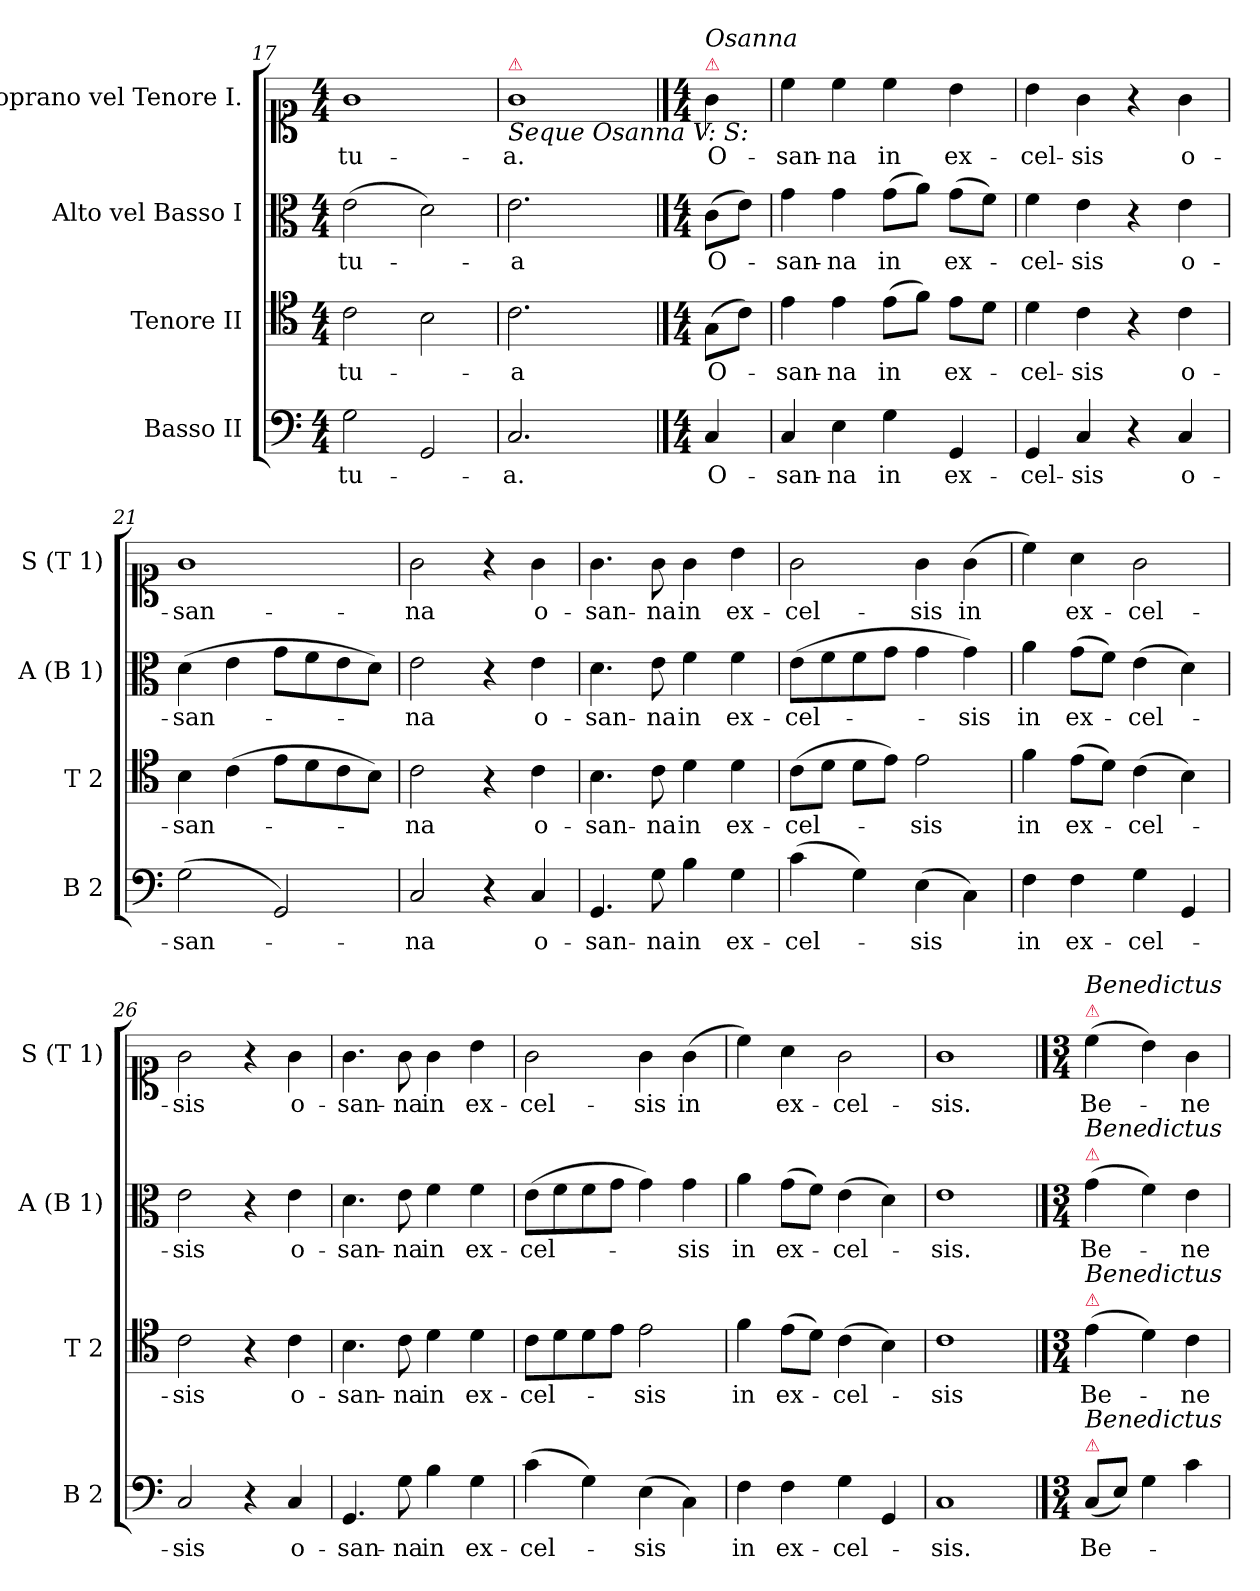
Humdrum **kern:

**kern	**text	**kern	**text	**kern	**text	**kern	**text
*part4	*part4	*part3	*part3	*part2	*part2	*part1	*part1
*staff4	*staff4	*staff3	*staff3	*staff2	*staff2	*staff1	*staff1
*I"Basso II	*	*I"Tenore II	*	*I"Alto vel Basso I	*	*I"Soprano vel Tenore I.	*
*I'B 2	*	*I'T 2	*	*I'A (B 1)	*	*I'S (T 1)	*
*clefF4	*	*clefC4	*	*clefC3	*	*clefC1	*
*k[]	*	*k[]	*	*k[]	*	*k[]	*
*C:	*	*C:	*	*C:	*	*C:	*
*M4/4	*	*M4/4	*	*M4/4	*	*M4/4	*
=17	=17	=17	=17	=17	=17	=17	=17
2G\	tu-	2c\	tu-	(>2e\	tu-	1g	tu-
2GG/	.	2B\	.	2d\)	.	.	.
=18	=18	=18	=18	=18	=18	=18	=18
!	!	!	!	!	!	!LO:TX:a:color=crimson:t=⚠	!
!	!	!	!	!	!	!LO:TX:b:i:t=Seque Osanna V&colon; S&colon;	!
!	!	!	!	!	!	!LO:N:vis=1	!
2.C/	-a.	2.c\	-a	2.e\	-a	2.g\	-a.
4ryy	.	4ryy	.	4ryy	.	4ryy	.
==	==	==	==	==	==	==	==
*M4/4	*	*M4/4	*	*M4/4	*	*M4/4	*
!	!	!	!	!	!	!LO:TX:a:color=crimson:t=⚠	!
!	!	!	!	!	!	!LO:TX:a:i:t=Osanna	!
4C/	O-	(>8G\L	O-	(>8c\L	O-	4g\	O-
.	.	8c\J)	.	8e\J)	.	.	.
=19	=19	=19	=19	=19	=19	=19	=19
4C/	-san-	4e\	-san-	4g\	-san-	4cc\	-san-
4E\	-na	4e\	-na	4g\	-na	4cc\	-na
4G\	in	(>8e\L	in	(>8g\L	in	4cc\	in
.	.	8f\J)	.	8a\J)	.	.	.
4GG/	ex-	8e\L	ex-	(>8g\L	ex-	4b\	ex-
.	.	8d\J	.	8f\J)	.	.	.
=20	=20	=20	=20	=20	=20	=20	=20
4GG/	-cel-	4d\	-cel-	4f\	-cel-	4b\	-cel-
4C/	-sis	4c\	-sis	4e\	-sis	4g\	-sis
4r	.	4r	.	4r	.	4r	.
4C/	o-	4c\	o-	4e\	o-	4g\	o-
=21	=21	=21	=21	=21	=21	=21	=21
(>2G\	-san-	4B\	-san-	(>4d\	-san-	1g	-san-
.	.	(>4c\	.	4e\	.	.	.
2GG/)	.	8e\L	.	8g\L	.	.	.
.	.	8d\	.	8f\	.	.	.
.	.	8c\	.	8e\	.	.	.
.	.	8B\J)	.	8d\J)	.	.	.
=22	=22	=22	=22	=22	=22	=22	=22
2C/	-na	2c\	-na	2e\	-na	2g\	-na
4r	.	4r	.	4r	.	4r	.
4C/	o-	4c\	o-	4e\	o-	4g\	o-
=23	=23	=23	=23	=23	=23	=23	=23
4.GG/	-san-	4.B\	-san-	4.d\	-san-	4.g\	-san-
8G\	-na	8c\	-na	8e\	-na	8g\	-na
4B\	in	4d\	in	4f\	in	4g\	in
4G\	ex-	4d\	ex-	4f\	ex-	4b\	ex-
=24	=24	=24	=24	=24	=24	=24	=24
(>4c\	-cel-	(>8c\L	-cel-	(>8e\L	-cel-	2g\	-cel-
.	.	8d\J	.	8f\	.	.	.
4G\)	.	8d\L	.	8f\	.	.	.
.	.	8e\J)	.	8g\J	.	.	.
(>4E\	-sis	2e\	-sis	4g\	.	4g\	-sis
4C\)	.	.	.	4g\)	-sis	(>4g\	in
=25	=25	=25	=25	=25	=25	=25	=25
4F\	in	4f\	in	4a\	in	4cc\)	.
4F\	ex-	(>8e\L	ex-	(>8g\L	ex-	4a\	ex-
.	.	8d\J)	.	8f\J)	.	.	.
4G\	-cel-	(>4c\	-cel-	(>4e\	-cel-	2g\	-cel-
4GG/	.	4B\)	.	4d\)	.	.	.
=26	=26	=26	=26	=26	=26	=26	=26
2C/	-sis	2c\	-sis	2e\	-sis	2g\	-sis
4r	.	4r	.	4r	.	4r	.
4C/	o-	4c\	o-	4e\	o-	4g\	o-
=27	=27	=27	=27	=27	=27	=27	=27
4.GG/	-san-	4.B\	-san-	4.d\	-san-	4.g\	-san-
8G\	-na	8c\	-na	8e\	-na	8g\	-na
4B\	in	4d\	in	4f\	in	4g\	in
4G\	ex-	4d\	ex-	4f\	ex-	4b\	ex-
=28	=28	=28	=28	=28	=28	=28	=28
(>4c\	-cel-	8c\L	-cel-	(>8e\L	-cel-	2g\	-cel-
.	.	8d\	.	8f\	.	.	.
4G\)	.	8d\	.	8f\	.	.	.
.	.	8e\J	.	8g\J	.	.	.
(>4E\	-sis	2e\	-sis	4g\)	.	4g\	-sis
4C\)	.	.	.	4g\	-sis	(>4g\	in
=29	=29	=29	=29	=29	=29	=29	=29
4F\	in	4f\	in	4a\	in	4cc\)	.
4F\	ex-	(>8e\L	ex-	(>8g\L	ex-	4a\	ex-
.	.	8d\J)	.	8f\J)	.	.	.
4G\	-cel-	(>4c\	-cel-	(>4e\	-cel-	2g\	-cel-
4GG/	.	4B\)	.	4d\)	.	.	.
=30	=30	=30	=30	=30	=30	=30	=30
1C	-sis.	1c	-sis	1e	-sis.	1g	-sis.
==31	==31	==31	==31	==31	==31	==31	==31
*M3/4	*	*M3/4	*	*M3/4	*	*M3/4	*
!	!	!	!	!	!	!LO:TX:a:color=crimson:t=⚠	!
!	!	!	!	!	!	!LO:TX:a:i:t=Benedictus	!
!	!	!	!	!LO:TX:a:color=crimson:t=⚠	!	!	!
!	!	!	!	!LO:TX:a:i:t=Benedictus	!	!	!
!	!	!LO:TX:a:color=crimson:t=⚠	!	!	!	!	!
!	!	!LO:TX:a:i:t=Benedictus	!	!	!	!	!
!LO:TX:a:color=crimson:t=⚠	!	!	!	!	!	!	!
!LO:TX:a:i:t=Benedictus	!	!	!	!	!	!	!
(<8C/L	Be-	(4e\	Be-	(>4g\	Be-	(>4cc\	Be-
8E/J)	.	.	.	.	.	.	.
4G\	.	4d\)	.	4f\)	.	4b\)	.
4c\	.	4c\	-ne-	4e\	-ne-	4g\	-ne-
=	=	=	=	=	=	=	=
*-	*-	*-	*-	*-	*-	*-	*-
